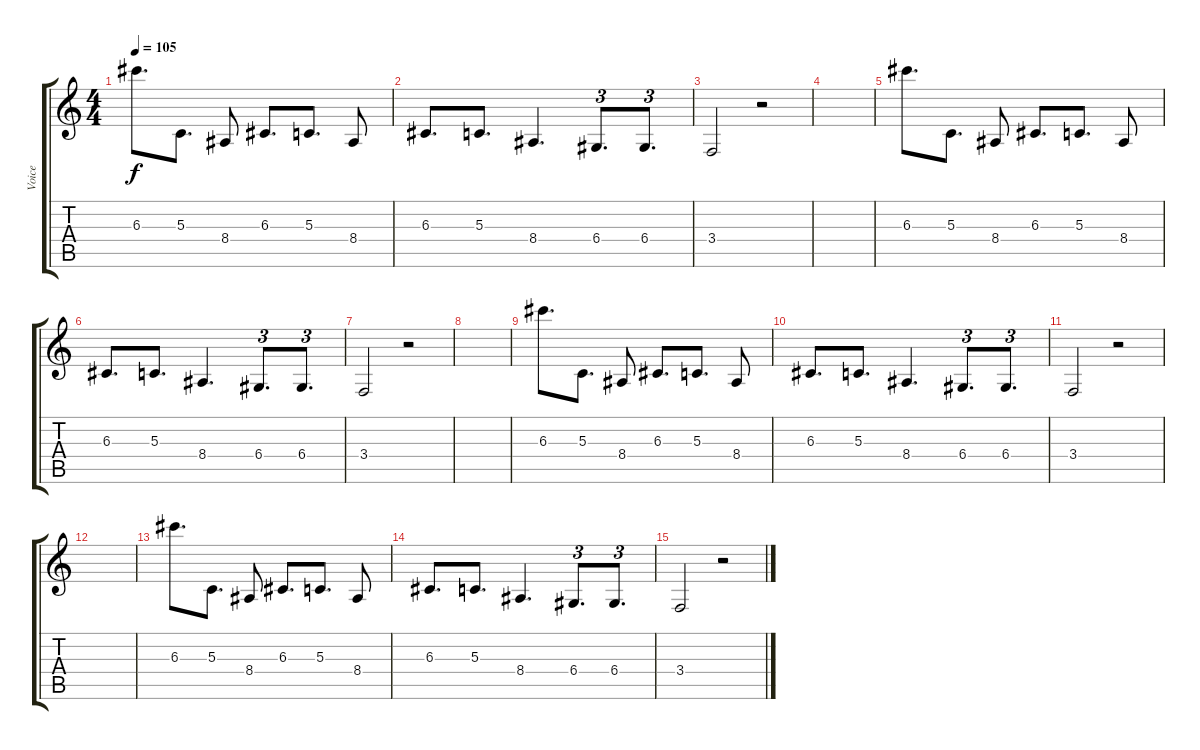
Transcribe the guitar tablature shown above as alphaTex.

\track ("Voice" "Voice") {instrument altosax}
\staff {score tabs}
\tuning (E4 B3 G3 D3 A2 E2) {hide}
\ts (4 4)
\tempo 105
\clef g2
\ks c
6.3.8{d ot 15mb dy f} 5.3.8{d} 8.4.8 6.3.8{d} 5.3.8{d} 8.4.8 |
6.3.8{d} 5.3.8{d} 8.4.4{d} 6.4.8{d tu (3 2)} 6.4.8{d tu (3 2)} |
3.4.2 r.2 |
|
6.3.8{d ot 15mb} 5.3.8{d} 8.4.8 6.3.8{d} 5.3.8{d} 8.4.8 |
6.3.8{d} 5.3.8{d} 8.4.4{d} 6.4.8{d tu (3 2)} 6.4.8{d tu (3 2)} |
3.4.2 r.2 |
|
6.3.8{d ot 15mb} 5.3.8{d} 8.4.8 6.3.8{d} 5.3.8{d} 8.4.8 |
6.3.8{d} 5.3.8{d} 8.4.4{d} 6.4.8{d tu (3 2)} 6.4.8{d tu (3 2)} |
3.4.2 r.2 |
|
6.3.8{d ot 15mb} 5.3.8{d} 8.4.8 6.3.8{d} 5.3.8{d} 8.4.8 |
6.3.8{d} 5.3.8{d} 8.4.4{d} 6.4.8{d tu (3 2)} 6.4.8{d tu (3 2)} |
3.4.2 r.2
